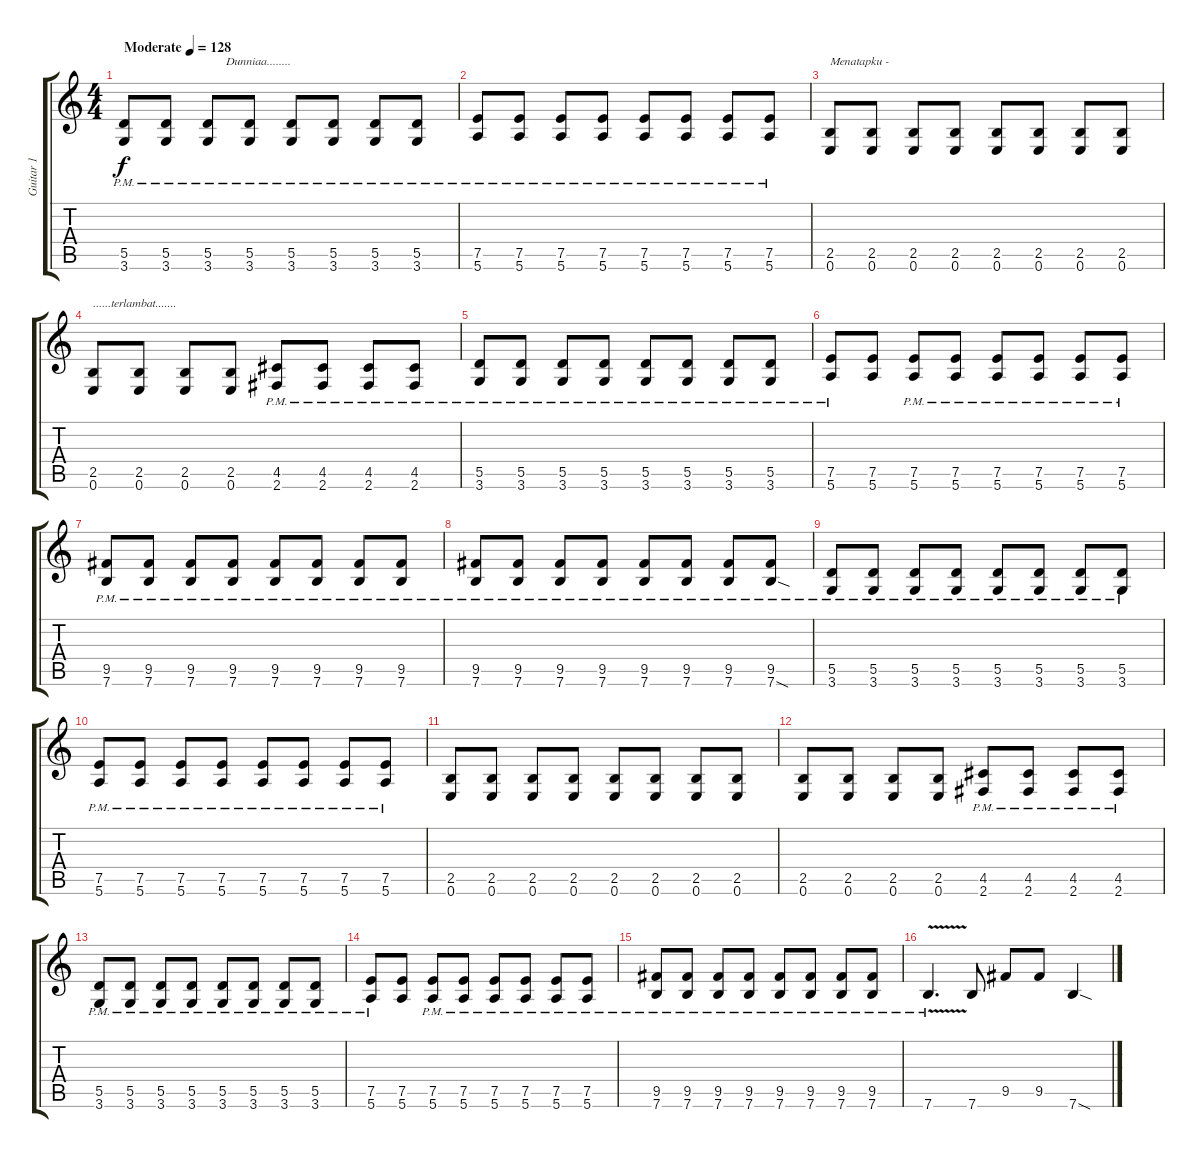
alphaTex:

\track ("Guitar 1" "Guitar 1") {instrument distortionguitar}
\staff {score tabs}
\tuning (E4 B3 G3 D3 A2 E2) {hide}
\ts (4 4)
\tempo (128 "Moderate")
\clef g2
\ks c
(5.5 3.6{pm}).8{txt "                                  Dunniaa........ " dy f instrument distortionguitar} (5.5 3.6{pm}).8 (5.5 3.6{pm}).8 (5.5 3.6{pm}).8 (5.5 3.6{pm}).8 (5.5 3.6{pm}).8 (5.5 3.6{pm}).8 (5.5 3.6{pm}).8 |
(7.5{pm} 5.6).8 (7.5{pm} 5.6).8 (7.5{pm} 5.6).8 (7.5{pm} 5.6).8 (7.5{pm} 5.6).8 (7.5{pm} 5.6).8 (7.5{pm} 5.6).8 (7.5{pm} 5.6).8 |
(2.5 0.6).8{txt "Menatapku -"} (2.5 0.6).8 (2.5 0.6).8 (2.5 0.6).8 (2.5 0.6).8 (2.5 0.6).8 (2.5 0.6).8 (2.5 0.6).8 |
(2.5 0.6).8{txt "......terlambat......."} (2.5 0.6).8 (2.5 0.6).8 (2.5 0.6).8 (4.5{pm} 2.6).8 (4.5{pm} 2.6).8 (4.5{pm} 2.6).8 (4.5{pm} 2.6).8 |
(5.5 3.6{pm}).8 (5.5 3.6{pm}).8 (5.5 3.6{pm}).8 (5.5 3.6{pm}).8 (5.5 3.6{pm}).8 (5.5 3.6{pm}).8 (5.5 3.6{pm}).8 (5.5 3.6{pm}).8 |
(7.5 5.6{pm}).8 (7.5 5.6).8 (7.5 5.6{pm}).8 (7.5 5.6{pm}).8 (7.5 5.6{pm}).8 (7.5 5.6{pm}).8 (7.5 5.6{pm}).8 (7.5 5.6{pm}).8 |
(9.5 7.6{pm}).8 (9.5 7.6{pm}).8 (9.5 7.6{pm}).8 (9.5 7.6{pm}).8 (9.5 7.6{pm}).8 (9.5 7.6{pm}).8 (9.5 7.6{pm}).8 (9.5 7.6{pm}).8 |
(9.5 7.6{pm}).8 (9.5 7.6{pm}).8 (9.5 7.6{pm}).8 (9.5 7.6{pm}).8 (9.5 7.6{pm}).8 (9.5 7.6{pm}).8 (9.5 7.6{pm}).8 (9.5 7.6{sod pm}).8 |
(5.5 3.6{pm}).8 (5.5 3.6{pm}).8 (5.5 3.6{pm}).8 (5.5 3.6{pm}).8 (5.5 3.6{pm}).8 (5.5 3.6{pm}).8 (5.5 3.6{pm}).8 (5.5 3.6{pm}).8 |
(7.5{pm} 5.6).8 (7.5{pm} 5.6).8 (7.5{pm} 5.6).8 (7.5{pm} 5.6).8 (7.5{pm} 5.6).8 (7.5{pm} 5.6).8 (7.5{pm} 5.6).8 (7.5{pm} 5.6).8 |
(2.5 0.6).8 (2.5 0.6).8 (2.5 0.6).8 (2.5 0.6).8 (2.5 0.6).8 (2.5 0.6).8 (2.5 0.6).8 (2.5 0.6).8 |
(2.5 0.6).8 (2.5 0.6).8 (2.5 0.6).8 (2.5 0.6).8 (4.5{pm} 2.6).8 (4.5{pm} 2.6).8 (4.5{pm} 2.6).8 (4.5{pm} 2.6).8 |
(5.5 3.6{pm}).8 (5.5 3.6{pm}).8 (5.5 3.6{pm}).8 (5.5 3.6{pm}).8 (5.5 3.6{pm}).8 (5.5 3.6{pm}).8 (5.5 3.6{pm}).8 (5.5 3.6{pm}).8 |
(7.5 5.6{pm}).8 (7.5 5.6).8 (7.5 5.6{pm}).8 (7.5 5.6{pm}).8 (7.5 5.6{pm}).8 (7.5 5.6{pm}).8 (7.5 5.6{pm}).8 (7.5 5.6{pm}).8 |
(9.5 7.6{pm}).8 (9.5 7.6{pm}).8 (9.5 7.6{pm}).8 (9.5 7.6{pm}).8 (9.5 7.6{pm}).8 (9.5 7.6{pm}).8 (9.5 7.6{pm}).8 (9.5 7.6{pm}).8 |
7.6{v pm}.4{d} 7.6.8 9.5.8 9.5.8 7.6{sod}.4
